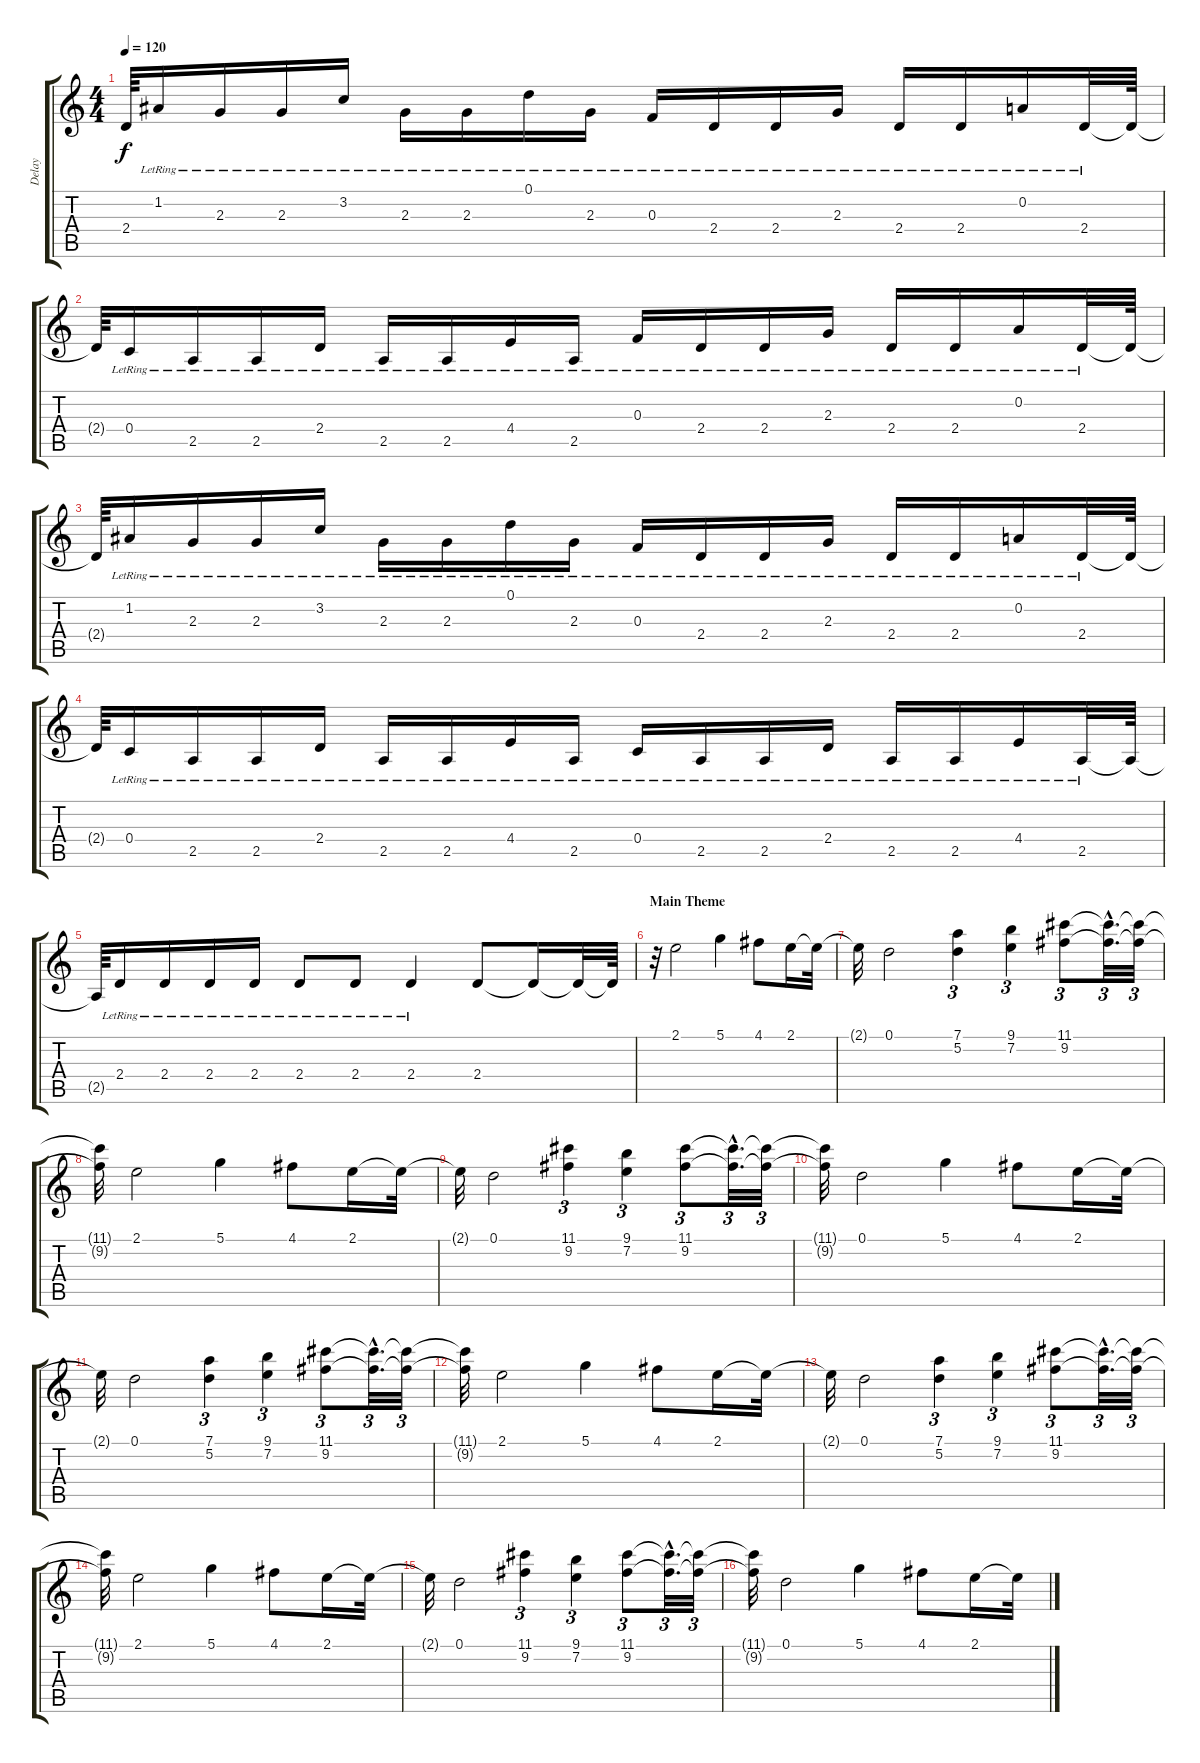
\track ("Delay" "Delay") {instrument distortionguitar}
\staff {score tabs}
\tuning (D4 A3 F3 C3 G2 D2) {hide}
\ts (4 4)
\tempo 120
\clef g2
\ks c
2.4{t}.64{dy f} 1.2{lr}.16 2.3{lr}.16 2.3{lr}.16 3.2{lr}.16 2.3{lr}.16 2.3{lr}.16 0.1{lr}.16 2.3{lr}.16 0.3{lr}.16 2.4{lr}.16 2.4{lr}.16 2.3{lr}.16 2.4{lr}.16 2.4{lr}.16 0.2{lr}.16 2.4{lr}.32 2.4{t}.64 |
2.4{t}.64 0.4{lr}.16 2.5{lr}.16 2.5{lr}.16 2.4{lr}.16 2.5{lr}.16 2.5{lr}.16 4.4{lr}.16 2.5{lr}.16 0.3{lr}.16 2.4{lr}.16 2.4{lr}.16 2.3{lr}.16 2.4{lr}.16 2.4{lr}.16 0.2{lr}.16 2.4{lr}.32 2.4{t}.64 |
2.4{t}.64 1.2{lr}.16 2.3{lr}.16 2.3{lr}.16 3.2{lr}.16 2.3{lr}.16 2.3{lr}.16 0.1{lr}.16 2.3{lr}.16 0.3{lr}.16 2.4{lr}.16 2.4{lr}.16 2.3{lr}.16 2.4{lr}.16 2.4{lr}.16 0.2{lr}.16 2.4{lr}.32 2.4{t}.64 |
2.4{t}.64 0.4{lr}.16 2.5{lr}.16 2.5{lr}.16 2.4{lr}.16 2.5{lr}.16 2.5{lr}.16 4.4{lr}.16 2.5{lr}.16 0.4{lr}.16 2.5{lr}.16 2.5{lr}.16 2.4{lr}.16 2.5{lr}.16 2.5{lr}.16 4.4{lr}.16 2.5{lr}.32 2.5{t}.64 |
2.5{t}.64 2.4{lr}.16{volume 0} 2.4{lr}.16 2.4{lr}.16 2.4{lr}.16 2.4{lr}.8 2.4{lr}.8 2.4{lr}.4 2.4.8 2.4{t}.16 2.4{t}.32 2.4{t}.64 |
\section ("" "Main Theme")
r.32 2.1.2{volume 13 instrument distortionguitar} 5.1.4 4.1.8 2.1.16 2.1{t}.32 |
2.1{t}.32 0.1.2 (7.1 5.2).4{tu (3 2)} (9.1 7.2).4{tu (3 2)} (11.1 9.2).8{tu (3 2)} (11.1{hac t} 9.2{hac t}).32{d tu (3 2)} (11.1{t} 9.2{t}).32{tu (3 2)} |
(11.1{t} 9.2{t}).32 2.1.2 5.1.4 4.1.8 2.1.16 2.1{t}.32 |
2.1{t}.32 0.1.2 (11.1 9.2).4{tu (3 2)} (9.1 7.2).4{tu (3 2)} (11.1 9.2).8{tu (3 2)} (11.1{hac t} 9.2{hac t}).32{d tu (3 2)} (11.1{t} 9.2{t}).32{tu (3 2)} |
(11.1{t} 9.2{t}).32 0.1.2 5.1.4 4.1.8 2.1.16 2.1{t}.32 |
2.1{t}.32 0.1.2 (7.1 5.2).4{tu (3 2)} (9.1 7.2).4{tu (3 2)} (11.1 9.2).8{tu (3 2)} (11.1{hac t} 9.2{hac t}).32{d tu (3 2)} (11.1{t} 9.2{t}).32{tu (3 2)} |
(11.1{t} 9.2{t}).32 2.1.2 5.1.4 4.1.8 2.1.16 2.1{t}.32 |
2.1{t}.32 0.1.2 (7.1 5.2).4{tu (3 2)} (9.1 7.2).4{tu (3 2)} (11.1 9.2).8{tu (3 2)} (11.1{hac t} 9.2{hac t}).32{d tu (3 2)} (11.1{t} 9.2{t}).32{tu (3 2)} |
(11.1{t} 9.2{t}).32 2.1.2 5.1.4 4.1.8 2.1.16 2.1{t}.32 |
2.1{t}.32 0.1.2 (11.1 9.2).4{tu (3 2)} (9.1 7.2).4{tu (3 2)} (11.1 9.2).8{tu (3 2)} (11.1{hac t} 9.2{hac t}).32{d tu (3 2)} (11.1{t} 9.2{t}).32{tu (3 2)} |
(11.1{t} 9.2{t}).32 0.1.2 5.1.4 4.1.8 2.1.16 2.1{t}.32
